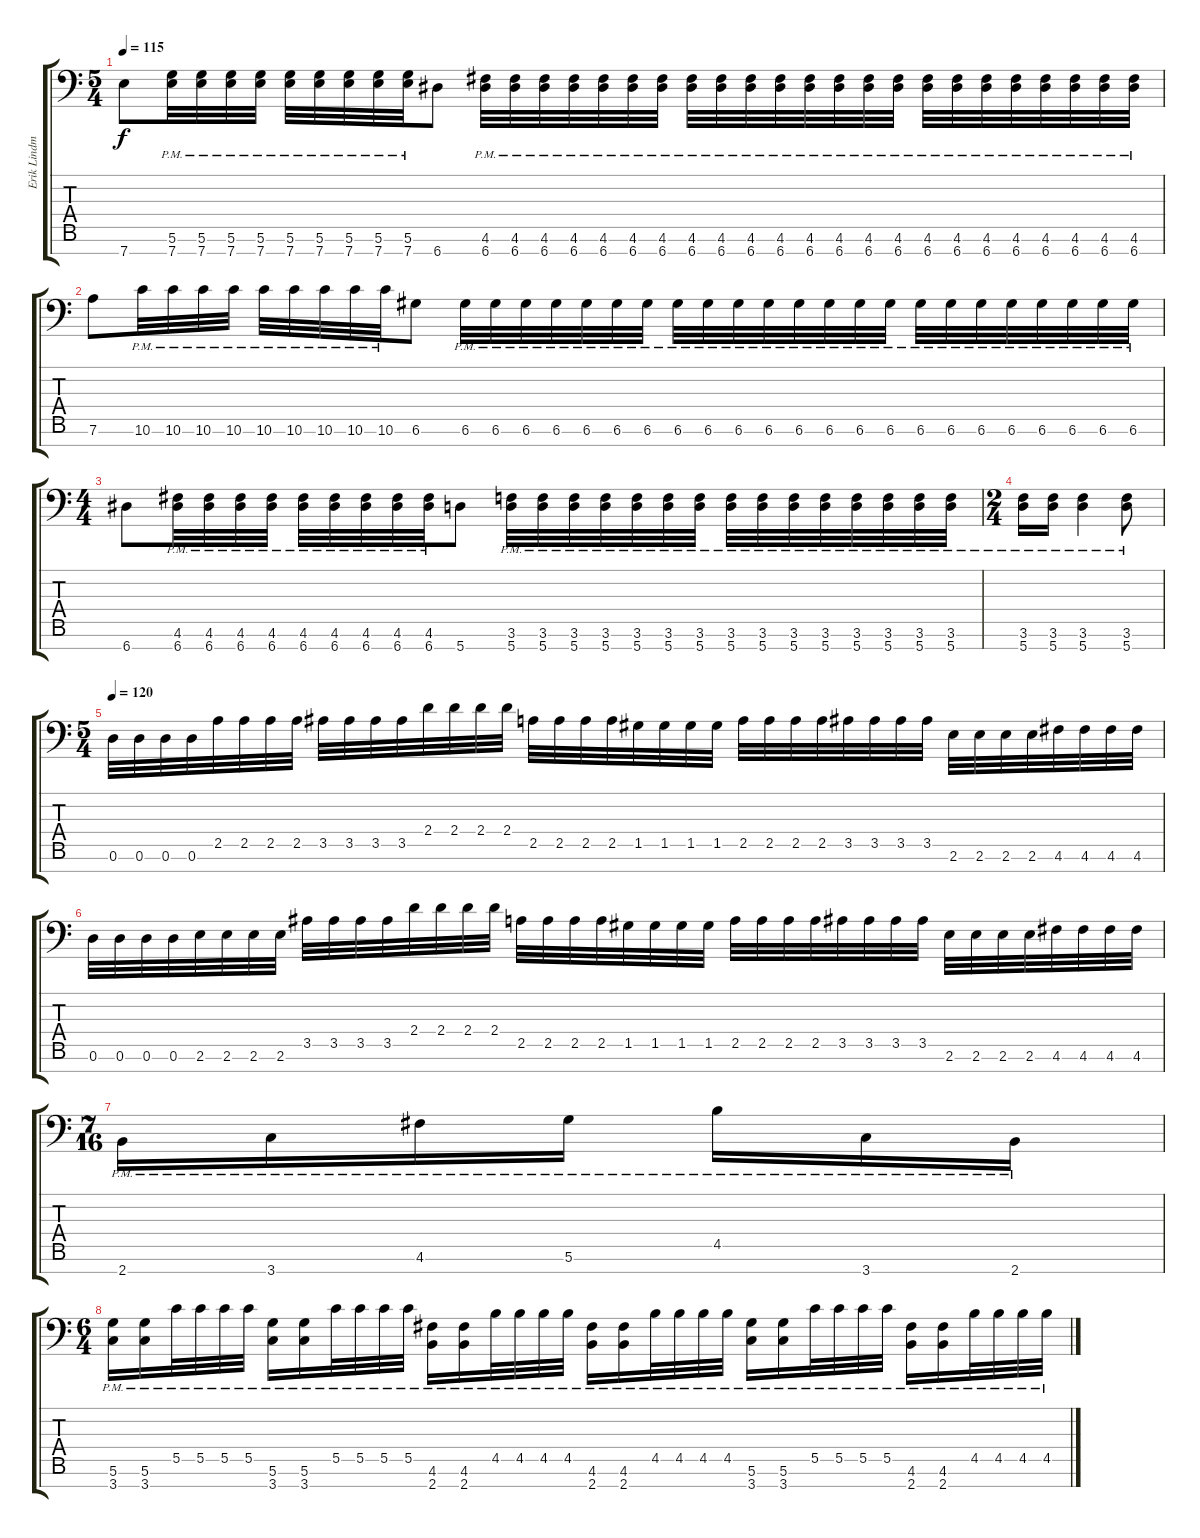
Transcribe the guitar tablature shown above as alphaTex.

\track ("Erik Lindmark" "Erik Lindm") {instrument distortionguitar}
\staff {score tabs}
\tuning (D4 A3 F3 C3 G2 D2 A1) {hide}
\ts (5 4)
\tempo 115
\clef f4
\ks c
7.7.8{dy f} (5.6{pm} 7.7{pm}).32 (5.6{pm} 7.7{pm}).32 (5.6{pm} 7.7{pm}).32 (5.6{pm} 7.7{pm}).32 (5.6{pm} 7.7{pm}).32 (5.6{pm} 7.7{pm}).32 (5.6{pm} 7.7{pm}).32 (5.6{pm} 7.7{pm}).32 (5.6{pm} 7.7{pm}).32 6.7.8 (4.6{pm} 6.7{pm}).32 (4.6{pm} 6.7{pm}).32 (4.6{pm} 6.7{pm}).32 (4.6{pm} 6.7{pm}).32 (4.6{pm} 6.7{pm}).32 (4.6{pm} 6.7{pm}).32 (4.6{pm} 6.7{pm}).32 (4.6{pm} 6.7{pm}).32 (4.6{pm} 6.7{pm}).32 (4.6{pm} 6.7{pm}).32 (4.6{pm} 6.7{pm}).32 (4.6{pm} 6.7{pm}).32 (4.6{pm} 6.7{pm}).32 (4.6{pm} 6.7{pm}).32 (4.6{pm} 6.7{pm}).32 (4.6{pm} 6.7{pm}).32 (4.6{pm} 6.7{pm}).32 (4.6{pm} 6.7{pm}).32 (4.6{pm} 6.7{pm}).32 (4.6{pm} 6.7{pm}).32 (4.6{pm} 6.7{pm}).32 (4.6{pm} 6.7{pm}).32 (4.6{pm} 6.7{pm}).32 |
7.6.8 10.6{pm}.32 10.6{pm}.32 10.6{pm}.32 10.6{pm}.32 10.6{pm}.32 10.6{pm}.32 10.6{pm}.32 10.6{pm}.32 10.6{pm}.32 6.6.8 6.6{pm}.32 6.6{pm}.32 6.6{pm}.32 6.6{pm}.32 6.6{pm}.32 6.6{pm}.32 6.6{pm}.32 6.6{pm}.32 6.6{pm}.32 6.6{pm}.32 6.6{pm}.32 6.6{pm}.32 6.6{pm}.32 6.6{pm}.32 6.6{pm}.32 6.6{pm}.32 6.6{pm}.32 6.6{pm}.32 6.6{pm}.32 6.6{pm}.32 6.6{pm}.32 6.6{pm}.32 6.6{pm}.32 |
\ts (4 4)
6.7.8 (4.6{pm} 6.7{pm}).32 (4.6{pm} 6.7{pm}).32 (4.6{pm} 6.7{pm}).32 (4.6{pm} 6.7{pm}).32 (4.6{pm} 6.7{pm}).32 (4.6{pm} 6.7{pm}).32 (4.6{pm} 6.7{pm}).32 (4.6{pm} 6.7{pm}).32 (4.6{pm} 6.7{pm}).32 5.7.8 (3.6{pm} 5.7{pm}).32 (3.6{pm} 5.7{pm}).32 (3.6{pm} 5.7{pm}).32 (3.6{pm} 5.7{pm}).32 (3.6{pm} 5.7{pm}).32 (3.6{pm} 5.7{pm}).32 (3.6{pm} 5.7{pm}).32 (3.6{pm} 5.7{pm}).32 (3.6{pm} 5.7{pm}).32 (3.6{pm} 5.7{pm}).32 (3.6{pm} 5.7{pm}).32 (3.6{pm} 5.7{pm}).32 (3.6{pm} 5.7{pm}).32 (3.6{pm} 5.7{pm}).32 (3.6{pm} 5.7{pm}).32 |
\ts (2 4)
(3.6{pm} 5.7{pm}).16 (3.6{pm} 5.7{pm}).16 (3.6{pm} 5.7{pm}).4 (3.6{pm} 5.7{pm}).8 |
\ts (5 4)
\tempo 120
0.6.32 0.6.32 0.6.32 0.6.32 2.5.32 2.5.32 2.5.32 2.5.32 3.5.32 3.5.32 3.5.32 3.5.32 2.4.32 2.4.32 2.4.32 2.4.32 2.5.32 2.5.32 2.5.32 2.5.32 1.5.32 1.5.32 1.5.32 1.5.32 2.5.32 2.5.32 2.5.32 2.5.32 3.5.32 3.5.32 3.5.32 3.5.32 2.6.32 2.6.32 2.6.32 2.6.32 4.6.32 4.6.32 4.6.32 4.6.32 |
0.6.32 0.6.32 0.6.32 0.6.32 2.6.32 2.6.32 2.6.32 2.6.32 3.5.32 3.5.32 3.5.32 3.5.32 2.4.32 2.4.32 2.4.32 2.4.32 2.5.32 2.5.32 2.5.32 2.5.32 1.5.32 1.5.32 1.5.32 1.5.32 2.5.32 2.5.32 2.5.32 2.5.32 3.5.32 3.5.32 3.5.32 3.5.32 2.6.32 2.6.32 2.6.32 2.6.32 4.6.32 4.6.32 4.6.32 4.6.32 |
\ts (7 16)
2.7{pm}.16 3.7{pm}.16 4.6{pm}.16 5.6{pm}.16 4.5{pm}.16 3.7{pm}.16 2.7{pm}.16 |
\ts (6 4)
(5.6{pm} 3.7{pm}).16 (5.6{pm} 3.7{pm}).16 5.5{pm}.32 5.5{pm}.32 5.5{pm}.32 5.5{pm}.32 (5.6{pm} 3.7{pm}).16 (5.6{pm} 3.7{pm}).16 5.5{pm}.32 5.5{pm}.32 5.5{pm}.32 5.5{pm}.32 (4.6{pm} 2.7{pm}).16 (4.6{pm} 2.7{pm}).16 4.5{pm}.32 4.5{pm}.32 4.5{pm}.32 4.5{pm}.32 (4.6{pm} 2.7{pm}).16 (4.6{pm} 2.7{pm}).16 4.5{pm}.32 4.5{pm}.32 4.5{pm}.32 4.5{pm}.32 (5.6{pm} 3.7{pm}).16 (5.6{pm} 3.7{pm}).16 5.5{pm}.32 5.5{pm}.32 5.5{pm}.32 5.5{pm}.32 (4.6{pm} 2.7{pm}).16 (4.6{pm} 2.7{pm}).16 4.5{pm}.32 4.5{pm}.32 4.5{pm}.32 4.5{pm}.32
